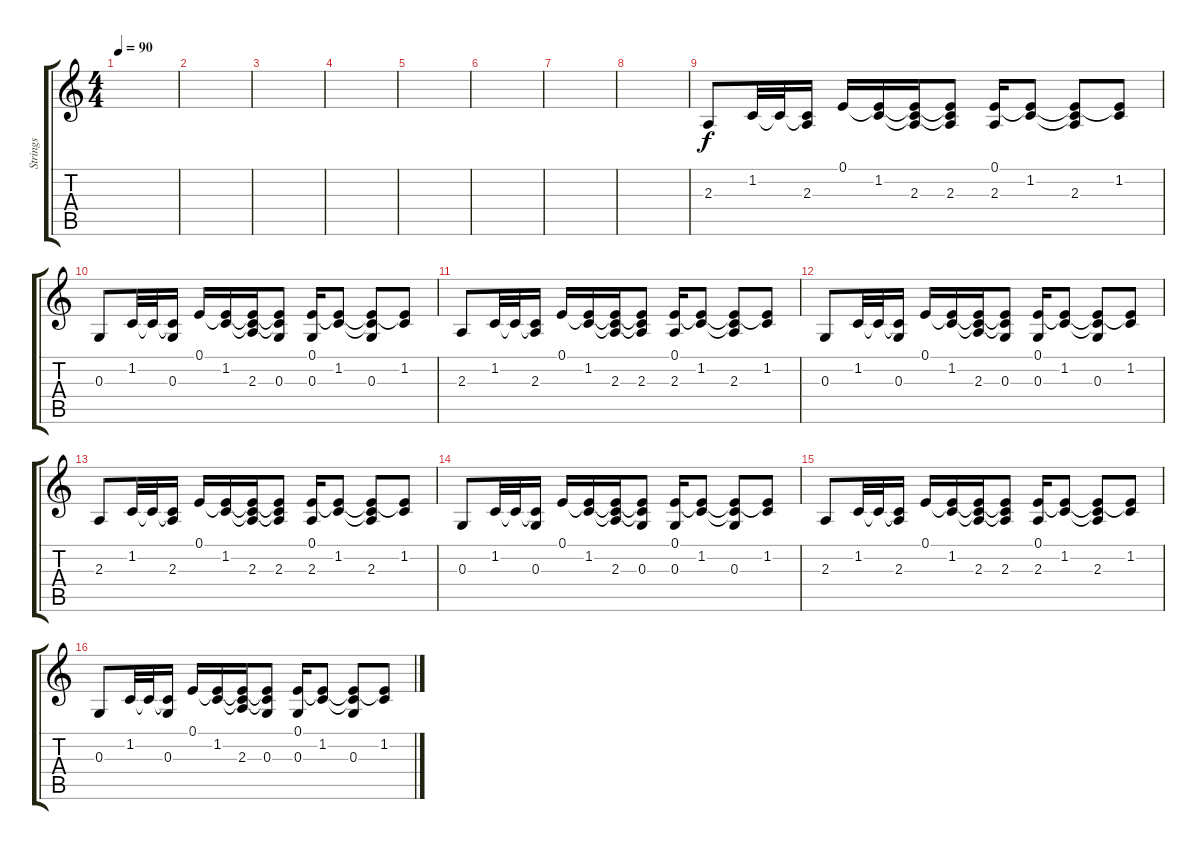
\track ("Strings" "Strings") {instrument synthstrings1}
\staff {score tabs}
\tuning (E4 B3 G3 D3 A2 E2) {hide}
\ts (4 4)
\tempo 90
\clef g2
\ks c
|
|
|
|
|
|
|
|
2.3.8 1.2.32 1.2{t}.32 (1.2{t} 2.3).16 0.1.16 (0.1{t} 1.2).16 (0.1{t} 1.2{t} 2.3).16 (0.1{t} 1.2{t} 2.3).8 (0.1 2.3).16 (0.1{t} 1.2).8 (0.1{t} 1.2{t} 2.3).8 (0.1{t} 1.2).8 |
0.3.8 1.2.32 1.2{t}.32 (1.2{t} 0.3).16 0.1.16 (0.1{t} 1.2).16 (0.1{t} 1.2{t} 2.3).16 (0.1{t} 1.2{t} 0.3).8 (0.1 0.3).16 (0.1{t} 1.2).8 (0.1{t} 1.2{t} 0.3).8 (0.1{t} 1.2).8 |
2.3.8 1.2.32 1.2{t}.32 (1.2{t} 2.3).16 0.1.16 (0.1{t} 1.2).16 (0.1{t} 1.2{t} 2.3).16 (0.1{t} 1.2{t} 2.3).8 (0.1 2.3).16 (0.1{t} 1.2).8 (0.1{t} 1.2{t} 2.3).8 (0.1{t} 1.2).8 |
0.3.8 1.2.32 1.2{t}.32 (1.2{t} 0.3).16 0.1.16 (0.1{t} 1.2).16 (0.1{t} 1.2{t} 2.3).16 (0.1{t} 1.2{t} 0.3).8 (0.1 0.3).16 (0.1{t} 1.2).8 (0.1{t} 1.2{t} 0.3).8 (0.1{t} 1.2).8 |
2.3.8 1.2.32 1.2{t}.32 (1.2{t} 2.3).16 0.1.16 (0.1{t} 1.2).16 (0.1{t} 1.2{t} 2.3).16 (0.1{t} 1.2{t} 2.3).8 (0.1 2.3).16 (0.1{t} 1.2).8 (0.1{t} 1.2{t} 2.3).8 (0.1{t} 1.2).8 |
0.3.8 1.2.32 1.2{t}.32 (1.2{t} 0.3).16 0.1.16 (0.1{t} 1.2).16 (0.1{t} 1.2{t} 2.3).16 (0.1{t} 1.2{t} 0.3).8 (0.1 0.3).16 (0.1{t} 1.2).8 (0.1{t} 1.2{t} 0.3).8 (0.1{t} 1.2).8 |
2.3.8 1.2.32 1.2{t}.32 (1.2{t} 2.3).16 0.1.16 (0.1{t} 1.2).16 (0.1{t} 1.2{t} 2.3).16 (0.1{t} 1.2{t} 2.3).8 (0.1 2.3).16 (0.1{t} 1.2).8 (0.1{t} 1.2{t} 2.3).8 (0.1{t} 1.2).8 |
0.3.8 1.2.32 1.2{t}.32 (1.2{t} 0.3).16 0.1.16 (0.1{t} 1.2).16 (0.1{t} 1.2{t} 2.3).16 (0.1{t} 1.2{t} 0.3).8 (0.1 0.3).16 (0.1{t} 1.2).8 (0.1{t} 1.2{t} 0.3).8 (0.1{t} 1.2).8
